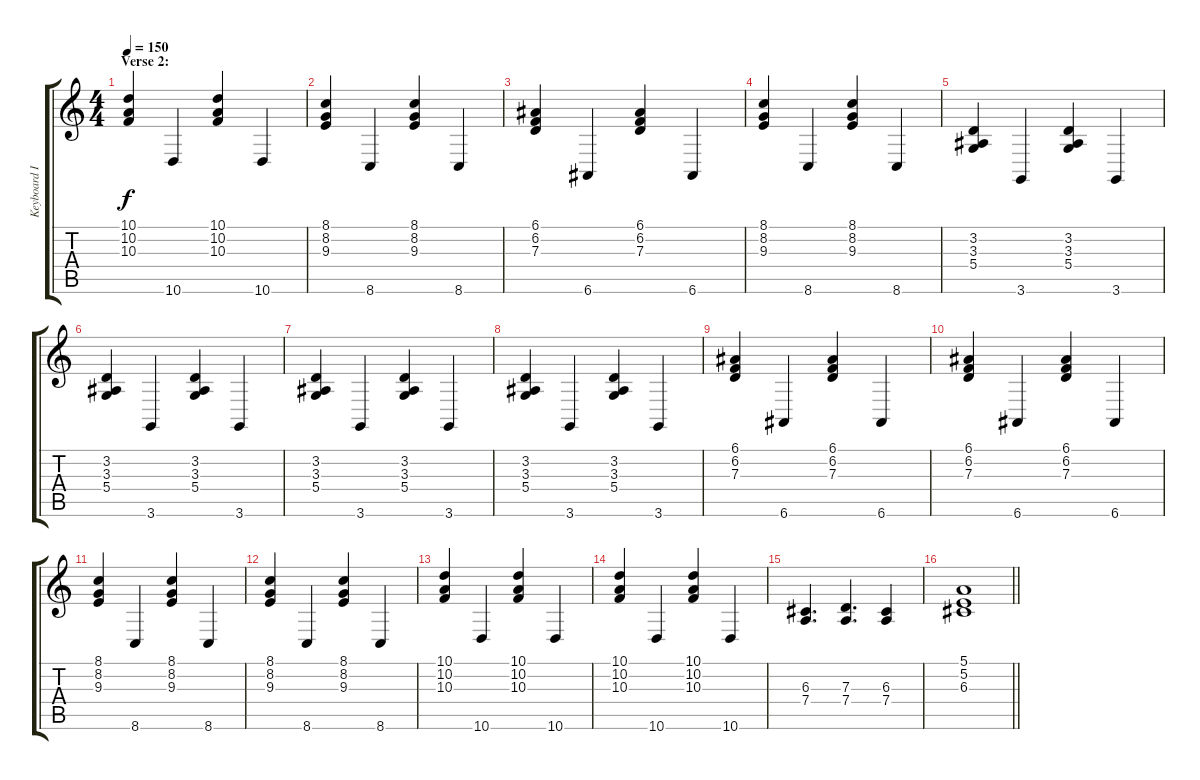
\track ("Keyboard I " "Keyboard I") {instrument acousticgrandpiano}
\staff {score tabs}
\tuning (E4 B3 G3 D3 A2 E2) {hide}
\ts (4 4)
\section ("" "Verse 2:")
\tempo 150
\clef g2
\ks c
(10.1 10.2 10.3).4{dy f} 10.6.4 (10.1 10.2 10.3).4 10.6.4 |
(8.1 8.2 9.3).4 8.6.4 (8.1 8.2 9.3).4 8.6.4 |
(6.1 6.2 7.3).4 6.6.4 (6.1 6.2 7.3).4 6.6.4 |
(8.1 8.2 9.3).4 8.6.4 (8.1 8.2 9.3).4 8.6.4 |
(3.2 3.3 5.4).4 3.6.4 (3.2 3.3 5.4).4 3.6.4 |
(3.2 3.3 5.4).4 3.6.4 (3.2 3.3 5.4).4 3.6.4 |
(3.2 3.3 5.4).4 3.6.4 (3.2 3.3 5.4).4 3.6.4 |
(3.2 3.3 5.4).4 3.6.4 (3.2 3.3 5.4).4 3.6.4 |
(6.1 6.2 7.3).4 6.6.4 (6.1 6.2 7.3).4 6.6.4 |
(6.1 6.2 7.3).4 6.6.4 (6.1 6.2 7.3).4 6.6.4 |
(8.1 8.2 9.3).4 8.6.4 (8.1 8.2 9.3).4 8.6.4 |
(8.1 8.2 9.3).4 8.6.4 (8.1 8.2 9.3).4 8.6.4 |
(10.1 10.2 10.3).4 10.6.4 (10.1 10.2 10.3).4 10.6.4 |
(10.1 10.2 10.3).4 10.6.4 (10.1 10.2 10.3).4 10.6.4 |
(6.3 7.4).4{d} (7.3 7.4).4{d} (6.3 7.4).4 |
\barLineRight lightlight
(5.1 5.2 6.3).1
